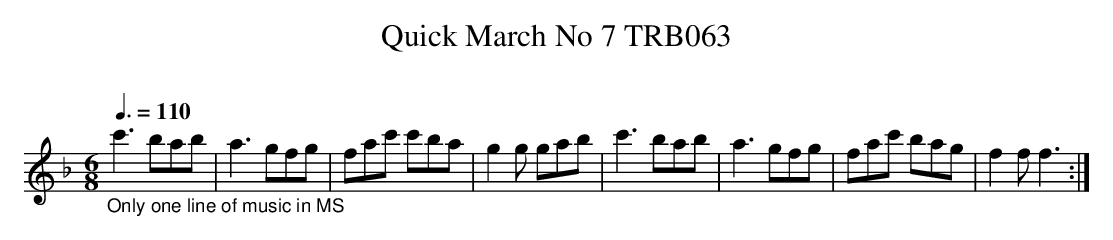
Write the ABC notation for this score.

X:1
T:Quick March No 7 TRB063
Q:3/8=110
L:1/8
M:6/8
O:
K:F
"_Only one line of music in MS"c'3 bab | a3 gfg | fac' c'ba | g2 g gab | c'3 bab | a3 gfg | fac' bag | f2 f f3 :|
